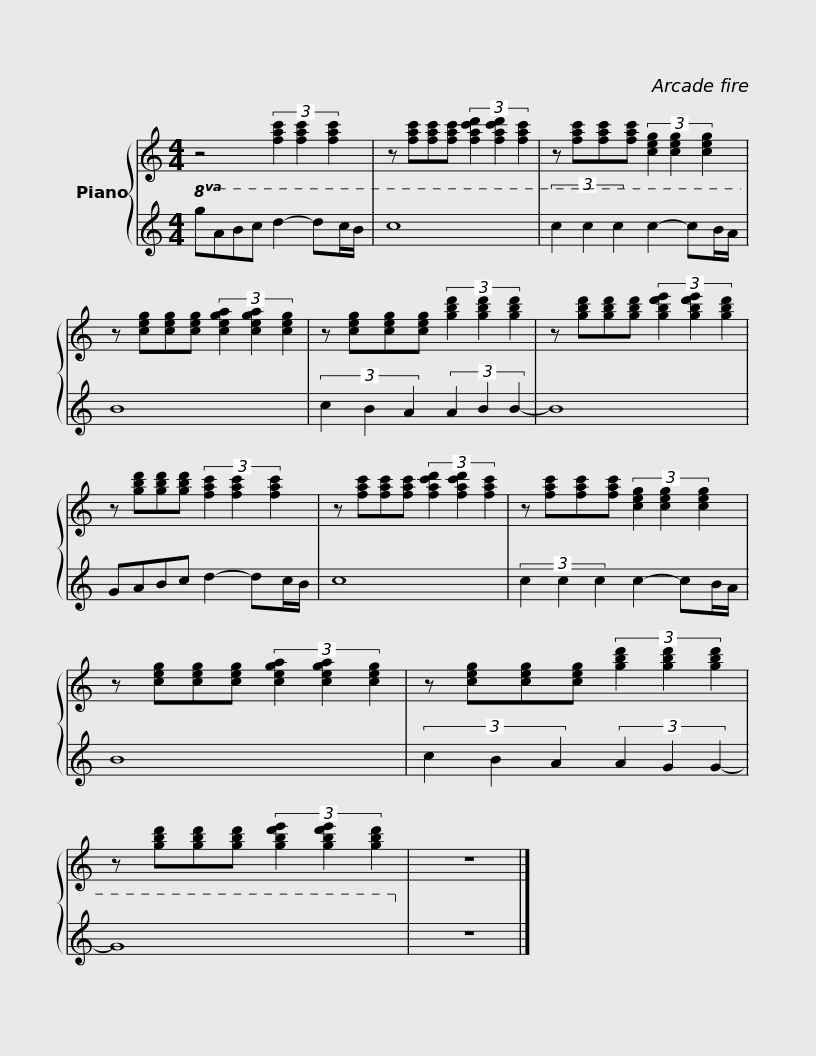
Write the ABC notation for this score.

X:1
%%score { 1 | 2 }
L:1/8
M:4/4
I:linebreak $
K:C
V:1 treble
V:2 treble
V:1
 z4 (3[fac']2 [fac']2 [fac']2 | z [fac'][fac'][fac'] (3[fac'd']2 [fac'd']2 [fac']2 | z [fac'][fac'][fac'] (3[ceg]2 [ceg]2 [ceg]2 | z [ceg][ceg][ceg] (3[cega]2 [cega]2 [ceg]2 |$ z [ceg][ceg][ceg] (3[gbd']2 [gbd']2 [gbd']2 | %5
 z [gbd'][gbd'][gbd'] (3[gbd'e']2 [gbd'e']2 [gbd']2 | z [gbd'][gbd'][gbd'] (3[fac']2 [fac']2 [fac']2 | z [fac'][fac'][fac'] (3[fac'd']2 [fac'd']2 [fac']2 |$ z [fac'][fac'][fac'] (3[ceg]2 [ceg]2 [ceg]2 | z [ceg][ceg][ceg] (3[cega]2 [cega]2 [ceg]2 | %10
 z [ceg][ceg][ceg] (3[gbd']2 [gbd']2 [gbd']2 | z [gbd'][gbd'][gbd'] (3[gbd'e']2 [gbd'e']2 [gbd']2 | z8 |] %13
V:2
!8va(! gabc' d'2- d'c'/b/ | c'8 | (3c'2 c'2 c'2 c'2- c'b/a/ | b8 |$ (3c'2 b2 a2 (3a2 b2 b2- | %5
 b8 | gabc' d'2- d'c'/b/ | c'8 |$ (3c'2 c'2 c'2 c'2- c'b/a/ | b8 | %10
 (3c'2 b2 a2 (3a2 g2 g2- | g8!8va)! | z8 |] %13
